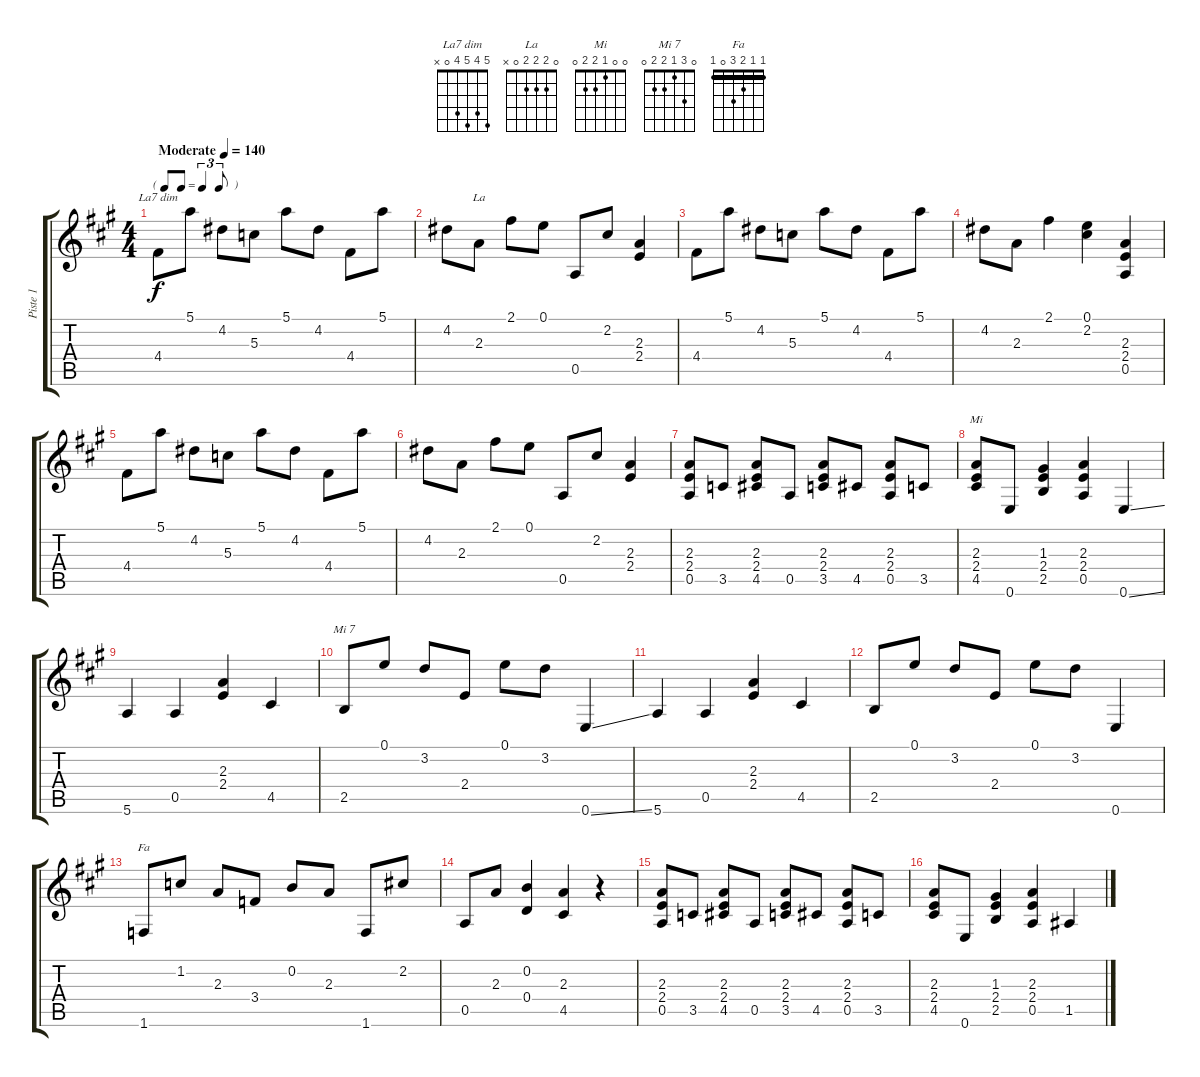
\track ("Piste 1" "Piste 1") {instrument acousticguitarsteel}
\staff {score tabs}
\tuning (E4 B3 G3 D3 A2 E2) {hide}
\chord ("La7 dim" 5 4 5 4 0 x)
\chord ("La" 0 2 2 2 0 x)
\chord ("Mi" 0 0 1 2 2 0)
\chord ("Mi 7" 0 3 1 2 2 0)
\chord ("Fa" 1 1 2 3 0 1) {barre 1}
\ts (4 4)
\tf triplet8th
\tempo (140 "Moderate")
\clef g2
\ks a
4.4.8{ch "La7 dim" dy f instrument acousticguitarsteel} 5.1.8 4.2.8 5.3.8 5.1.8 4.2.8 4.4.8 5.1.8 |
4.2.8 2.3.8{ch "La"} 2.1.8 0.1.8 0.5.8 2.2.8 (2.3 2.4).4 |
4.4.8 5.1.8 4.2.8 5.3.8 5.1.8 4.2.8 4.4.8 5.1.8 |
4.2.8 2.3.8 2.1.4 (0.1 2.2).4 (2.3 2.4 0.5).4 |
4.4.8 5.1.8 4.2.8 5.3.8 5.1.8 4.2.8 4.4.8 5.1.8 |
4.2.8 2.3.8 2.1.8 0.1.8 0.5.8 2.2.8 (2.3 2.4).4 |
(2.3 2.4 0.5).8 3.5.8 (2.3 2.4 4.5).8 0.5.8 (2.3 2.4 3.5).8 4.5.8 (2.3 2.4 0.5).8 3.5.8 |
(2.3 2.4 4.5).8{ch "Mi"} 0.6.8 (1.3 2.4 2.5).4 (2.3 2.4 0.5).4 0.6{ss}.4 |
5.6.4 0.5.4 (2.3 2.4).4 4.5.4 |
2.5.8{ch "Mi 7"} 0.1.8 3.2.8 2.4.8 0.1.8 3.2.8 0.6{ss}.4 |
5.6.4 0.5.4 (2.3 2.4).4 4.5.4 |
2.5.8 0.1.8 3.2.8 2.4.8 0.1.8 3.2.8 0.6.4 |
1.6.8{ch "Fa"} 1.2.8 2.3.8 3.4.8 0.2.8 2.3.8 1.6.8 2.2.8 |
0.5.8 2.3.8 (0.2 0.4).4 (2.3 4.5).4 r.4 |
(2.3 2.4 0.5).8 3.5.8 (2.3 2.4 4.5).8 0.5.8 (2.3 2.4 3.5).8 4.5.8 (2.3 2.4 0.5).8 3.5.8 |
(2.3 2.4 4.5).8 0.6.8 (1.3 2.4 2.5).4 (2.3 2.4 0.5).4 1.5.4
